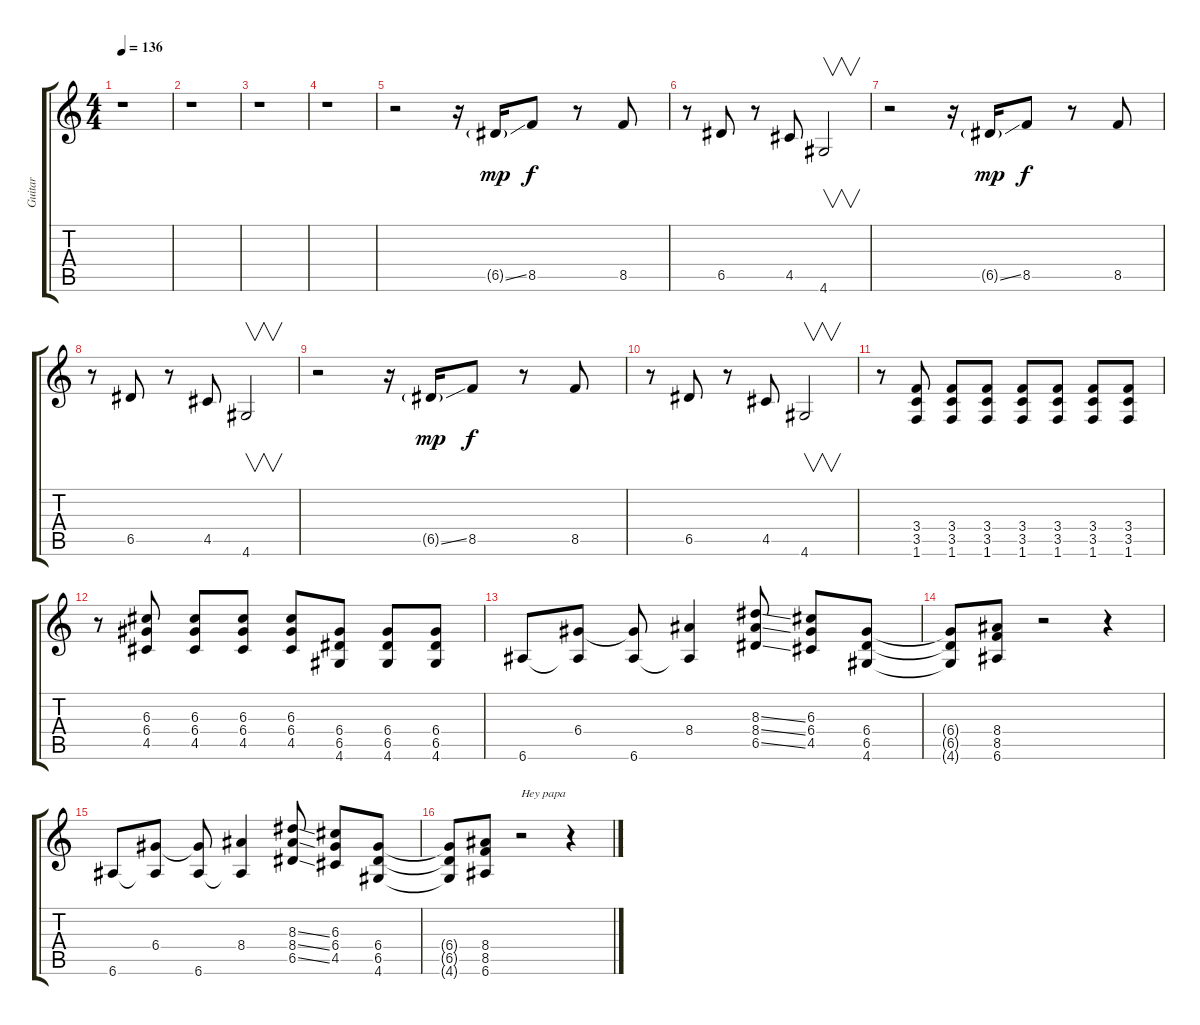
\track ("Guitar" "Guitar") {instrument distortionguitar}
\staff {score tabs}
\tuning (E4 B3 G3 D3 A2 E2) {hide}
\ts (4 4)
\tempo 136
\clef g2
\ks c
r.1{dy f} |
r.1 |
r.1 |
r.1 |
r.2 r.16 6.5{ss g}.16{dy mp} 8.5.8{dy f} r.8 8.5.8 |
r.8 6.5.8 r.8 4.5.8 4.6.2{v} |
r.2 r.16 6.5{ss g}.16{dy mp} 8.5.8{dy f} r.8 8.5.8 |
r.8 6.5.8 r.8 4.5.8 4.6.2{v} |
r.2 r.16 6.5{ss g}.16{dy mp} 8.5.8{dy f} r.8 8.5.8 |
r.8 6.5.8 r.8 4.5.8 4.6.2{v} |
r.8 (3.4 3.5 1.6).8 (3.4 3.5 1.6).8 (3.4 3.5 1.6).8 (3.4 3.5 1.6).8 (3.4 3.5 1.6).8 (3.4 3.5 1.6).8 (3.4 3.5 1.6).8 |
r.8 (6.3 6.4 4.5).8 (6.3 6.4 4.5).8 (6.3 6.4 4.5).8 (6.3 6.4 4.5).8 (6.4 6.5 4.6).8 (6.4 6.5 4.6).8 (6.4 6.5 4.6).8 |
6.6.8 (6.4 6.6{t}).8 (6.4{t} 6.6).8 (8.4 6.6{t}).4 (8.3{ss} 8.4{ss} 6.5{ss}).8 (6.3 6.4 4.5).8 (6.4 6.5 4.6).8 |
(6.4{t} 6.5{t} 4.6{t}).8 (8.4 8.5 6.6).8 r.2 r.4 |
6.6.8 (6.4 6.6{t}).8 (6.4{t} 6.6).8 (8.4 6.6{t}).4 (8.3{ss} 8.4{ss} 6.5{ss}).8 (6.3 6.4 4.5).8 (6.4 6.5 4.6).8 |
(6.4{t} 6.5{t} 4.6{t}).8 (8.4 8.5 6.6).8 r.2{txt "Hey papa"} r.4
